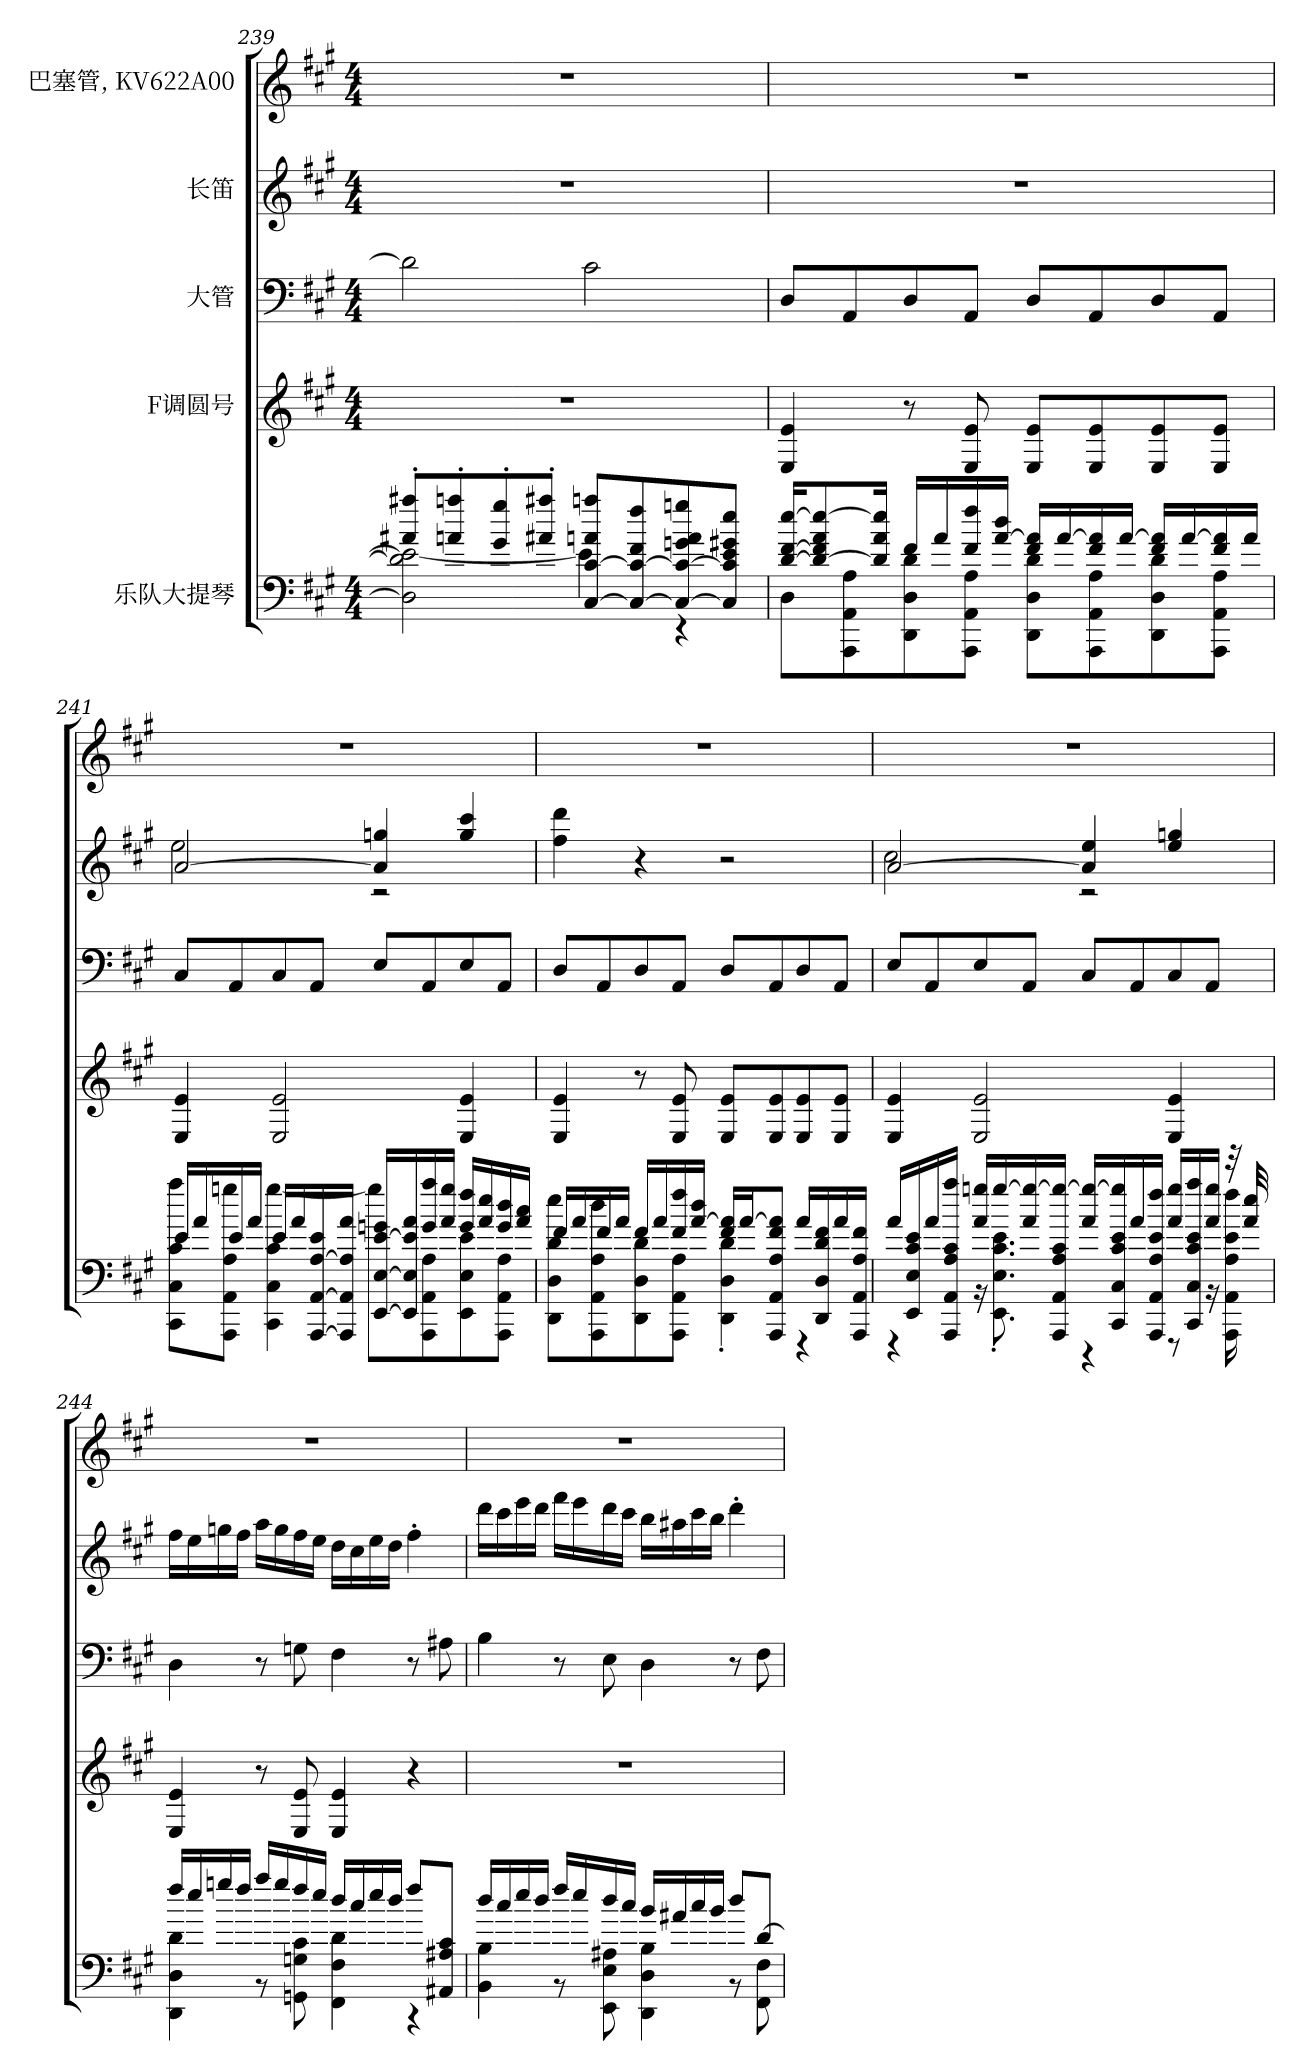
**kern	**kern	**kern	**kern	**kern
*part5	*part4	*part3	*part2	*part1
*staff5	*staff4	*staff3	*staff2	*staff1
*I"乐队大提琴	*I"F调圆号	*I"大管	*I"长笛	*I"巴塞管, KV622A00
!!LO:PB:g=z
*clefF4	*clefG2	*clefF4	*clefG2	*clefG2
*	*ITrd4c7	*	*	*ITrd4c7
*k[f#c#g#]	*k[f#c#]	*k[f#c#g#]	*k[f#c#g#]	*k[f#c#]
*M4/4	*M4/4	*M4/4	*M4/4	*M4/4
=239	=239	=239	=239	=239
*^	*	*	*	*
8a#X/' 8aa#X/'L	2D\] 2d\] 2e\_	1r	2d\]	1r	1r
8an/' 8aan/'	.	.	.	.	.
8g#/' 8gg#/'	.	.	.	.	.
8a#X/' 8aa#X/'J	.	.	.	.	.
[8C#/ [8c#/ 8an/ 8aan/L	4e\]	.	2c#\	.	.
8C#/_ 8c#/_ 8f#/ 8ff#/	.	.	.	.	.
8C#/_ 8c#/_ 8gn/ 8a/ 8ggn/	4r	.	.	.	.
8C#/] 8c#/] 8e/ 8g#X/ 8ee/J	.	.	.	.	.
=240	=240	=240	=240	=240	=240
[16d/ [16f#/ [16ee/KL	8D\L	4AA/ 4A/	8D/L	1r	1r
8d/_ 8f#/] 8a/ 8ee/_	.	.	.	.	.
.	8AAA\ 8AA\ 8A\	.	8AA/	.	.
16d/] 16a/ 16ee/]Jk	.	.	.	.	.
16f#/LL	8DD\ 8D\ 8d\	8r	8D/	.	.
16a/	.	.	.	.	.
16f#/ 16ff#/	8AAA\ 8AA\ 8A\J	8AA/ 8A/	8AA/J	.	.
[16a/ 16dd/JJ	.	.	.	.	.
16f#/ 16a/]LL	8DD\ 8D\ 8d\L	8AA/ 8A/L	8D/L	.	.
[16a/	.	.	.	.	.
16f#/ 16a/]	8AAA\ 8AA\ 8A\	8AA/ 8A/	8AA/	.	.
[16a/JJ	.	.	.	.	.
16f#/ 16a/]LL	8DD\ 8D\ 8d\	8AA/ 8A/	8D/	.	.
[16a/	.	.	.	.	.
16f#/ 16a/]	8AAA\ 8AA\ 8A\J	8AA/ 8A/J	8AA/J	.	.
16a/JJ	.	.	.	.	.
!!LO:LB:g=z
=241	=241	=241	=241	=241	=241
*	*	*	*	*^	*
16e/LL	8CC#\ 8C#\ 8c#\ 8aa\L	4AA/ 4A/	8C#/L	[2a/	2ee\	1r
16a/	.	.	.	.	.	.
16e/	8AAA\ 8AA\ 8A\ 8ggn\J	.	8AA/	.	.	.
16a/JJ	.	.	.	.	.	.
16e/LL	4CC#\ 4C#\ 4c#\ [4gg\	2AA/ 2A/	8C#/	.	.	.
16a/	.	.	.	.	.	.
[16AAA/ [16AA/ [16A/ 16e/	.	.	8AA/J	.	.	.
16AAA/] 16AA/] 16A/] 16a/JJ	.	.	.	.	.	.
[16EE/ [16E/ [16e/ 16gn/LL	8gg\L]	.	8E/L	4a/] 4ggn/	2r	.
16EE/] 16E/] 16e/] 16a/	.	.	.	.	.	.
16g/ 16aa/	8AAA\ 8AA\ 8A\	.	8AA/	.	.	.
16a/ 16gg/JJ	.	.	.	.	.	.
16g/ 16ff#/LL	8EE\ 8E\ 8e\	4AA/ 4A/	8E/	4gg/ 4ccc#/	.	.
16a/ 16ee/	.	.	.	.	.	.
16g/ 16dd/	8AAA\ 8AA\ 8A\J	.	8AA/J	.	.	.
16a/ 16cc#/JJ	.	.	.	.	.	.
*	*	*	*	*v	*v	*
!!LO:PB:g=z
=242	=242	=242	=242	=242	=242
16f#/LL	8DD\ 8D\ 8d\ 8ee\L	4AA/ 4A/	8D/L	4ff#\ 4ddd\	1r
16a/	.	.	.	.	.
16f#/	8AAA\ 8AA\ 8A\ 8dd\	.	8AA/	.	.
16a/JJ	.	.	.	.	.
16f#/LL	8DD\ 8D\ 8d\	8r	8D/	4r	.
16a/	.	.	.	.	.
16f#/ 16ff#/	8AAA\ 8AA\ 8A\J	8AA/ 8A/	8AA/J	.	.
[16a/ 16dd/JJ	.	.	.	.	.
16f#/ 16a/]LL	4DD\' 4D\' 4d\'	8AA/ 8A/L	8D/L	2r	.
[16a/J	.	.	.	.	.
8AAA/ 8AA/ 8A/ 8f#/ 8a/]J	.	8AA/ 8A/	8AA/	.	.
16a/LL	4r	8AA/ 8A/	8D/	.	.
16DD/ 16D/ 16d/ 16f#/	.	.	.	.	.
16a/	.	8AA/ 8A/J	8AA/J	.	.
16AAA/ 16AA/ 16A/ 16f#/JJ	.	.	.	.	.
!!LO:LB:g=z
=243	=243	=243	=243	=243	=243
*	*	*	*	*^	*
16a/LL	4r	4AA/ 4A/	8E/L	[2a/	2cc#\	1r
16EE/ 16E/ 16c#/ 16e/	.	.	.	.	.	.
16a/	.	.	8AA/	.	.	.
16AAA/ 16AA/ 16A/ 16c#/ 16aa/JJ	.	.	.	.	.	.
16a/ 16ggn/LL	16r	2AA/ 2A/	8E/	.	.	.
[16gg/	8.EE\' 8.E\' 8.c#\' 8.e\'	.	.	.	.	.
16a/ 16gg/_	.	.	8AA/J	.	.	.
16AAA/ 16AA/ 16A/ 16c#/ 16gg/_JJ	.	.	.	.	.	.
16a/ 16gg/_LL	4r	.	8C#/L	4a/] 4ee/	2r	.
16CC#/ 16C#/ 16c#/ 16e/ 16gg/]	.	.	.	.	.	.
16a/	.	.	8AA/	.	.	.
16AAA/ 16AA/ 16A/ 16e/ 16ff#/JJ	.	.	.	.	.	.
16a/ 16gg/LL	8r	4AA/ 4A/	8C#/	4ee/ 4ggn/	.	.
16CC#/ 16C#/ 16c#/ 16e/ 16aa/	.	.	.	.	.	.
16a/ 16gg/JJ	16r	.	8AA/J	.	.	.
32r	16AAA\ 16AA\ 16A\ 16e\ 16ff#\	.	.	.	.	.
32a/ 32ee/	.	.	.	.	.	.
*	*	*	*	*v	*v	*
!!LO:PB:g=z
=244	=244	=244	=244	=244	=244
16ff#/LL	4DD\ 4D\ 4d\	4AA/ 4A/	4D\	16ff#\LL	1r
16ee/	.	.	.	16ee\	.
16ggn/	.	.	.	16ggn\	.
16ff#/JJ	.	.	.	16ff#\JJ	.
16aa/LL	8r	8r	8r	16aa\LL	.
16gg/	.	.	.	16gg\	.
16ff#/	8GGn\ 8Gn\ 8c#\	8AA/ 8A/	8Gn\	16ff#\	.
16ee/JJ	.	.	.	16ee\JJ	.
16dd/LL	4FF#\ 4F#\ 4d\	4AA/ 4A/	4F#\	16dd\LL	.
16cc#/	.	.	.	16cc#\	.
16ee/	.	.	.	16ee\	.
16dd/JJ	.	.	.	16dd\JJ	.
8ff#/L	4r	4r	8r	4ff#'\	.
8AA#X/ 8A#X/ 8c#/J	.	.	8A#X\	.	.
=245	=245	=245	=245	=245	=245
16dd/LL	4BB\ 4B\	1r	4B\	16ddd\LL	1r
16cc#/	.	.	.	16ccc#\	.
16ee/	.	.	.	16eee\	.
16dd/JJ	.	.	.	16ddd\JJ	.
16ff#/LL	8r	.	8r	16fff#\LL	.
16ee/	.	.	.	16eee\	.
16dd/	8EE\ 8E\ 8A#X\	.	8E\	16ddd\	.
16cc#/JJ	.	.	.	16ccc#\JJ	.
16b/LL	4DD\ 4D\ 4B\	.	4D\	16bb\LL	.
16a#X/	.	.	.	16aa#X\	.
16cc#/	.	.	.	16ccc#\	.
16b/JJ	.	.	.	16bb\JJ	.
8dd/L	8r	.	8r	4ddd'\	.
[8d/J	8FF#\ 8F#\	.	8F#\	.	.
*v	*v	*	*	*	*
=	=	=	=	=
*-	*-	*-	*-	*-
